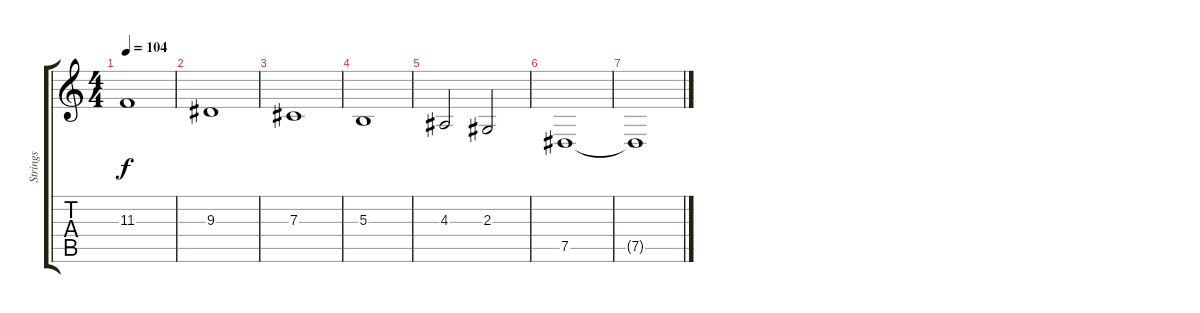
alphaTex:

\track ("Strings" "Strings") {instrument synthstrings2}
\staff {score tabs}
\tuning (Eb4 Bb3 Gb3 Db3 Ab2 Eb2) {hide}
\ts (4 4)
\tempo 104
\clef g2
\ks c
11.3.1{dy f} |
9.3.1 |
7.3.1 |
5.3.1 |
4.3.2 2.3.2 |
7.5.1 |
7.5{t}.1
